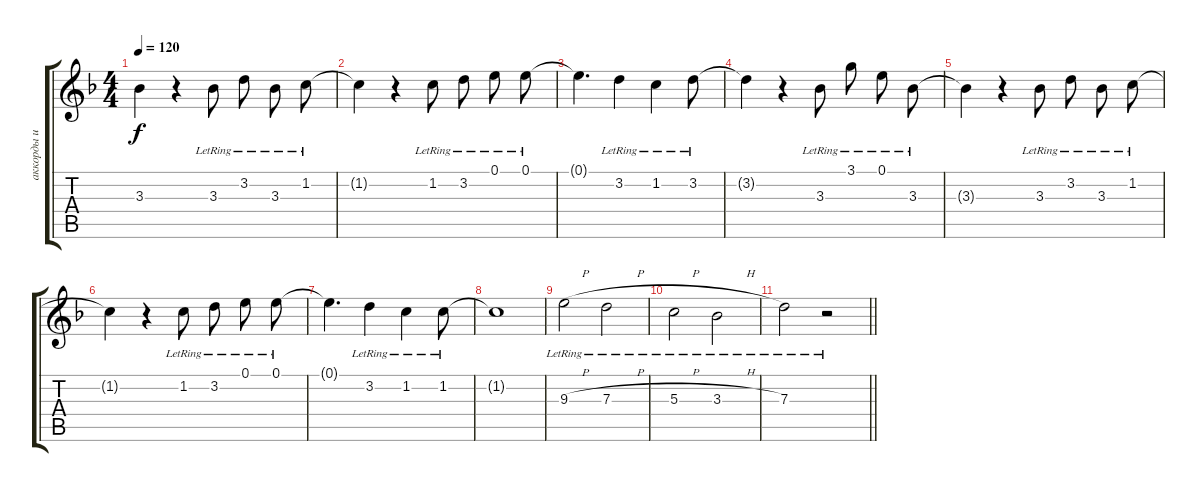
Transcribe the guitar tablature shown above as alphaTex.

\track ("аккорды и соло" "аккорды и ") {instrument acousticguitarsteel}
\staff {score tabs}
\tuning (E4 B3 G3 D3 A2 E2) {hide}
\ts (4 4)
\tempo 120
\clef g2
\ks f
3.3{t}.4{dy f} r.4 3.3{lr}.8{beam split} 3.2{lr}.8 3.3{lr}.8{beam split} 1.2{lr}.8 |
1.2{t}.4 r.4 1.2{lr}.8{beam split} 3.2{lr}.8 0.1{lr}.8{beam split} 0.1{lr}.8 |
0.1{t}.4{d} 3.2{lr}.4 1.2{lr}.4 3.2{lr}.8 |
3.2{t}.4 r.4 3.3{lr}.8{beam split} 3.1{lr}.8 0.1{lr}.8{beam split} 3.3{lr}.8 |
3.3{t}.4 r.4 3.3{lr}.8{beam split} 3.2{lr}.8 3.3{lr}.8{beam split} 1.2{lr}.8 |
1.2{t}.4 r.4 1.2{lr}.8{beam split} 3.2{lr}.8 0.1{lr}.8{beam split} 0.1{lr}.8 |
0.1{t}.4{d} 3.2{lr}.4 1.2{lr}.4 1.2{lr}.8 |
1.2{t}.1 |
9.3{h lr}.2 7.3{h lr}.2 |
5.3{h lr}.2 3.3{h lr}.2 |
\barLineRight lightlight
7.3{lr}.2 r.2
